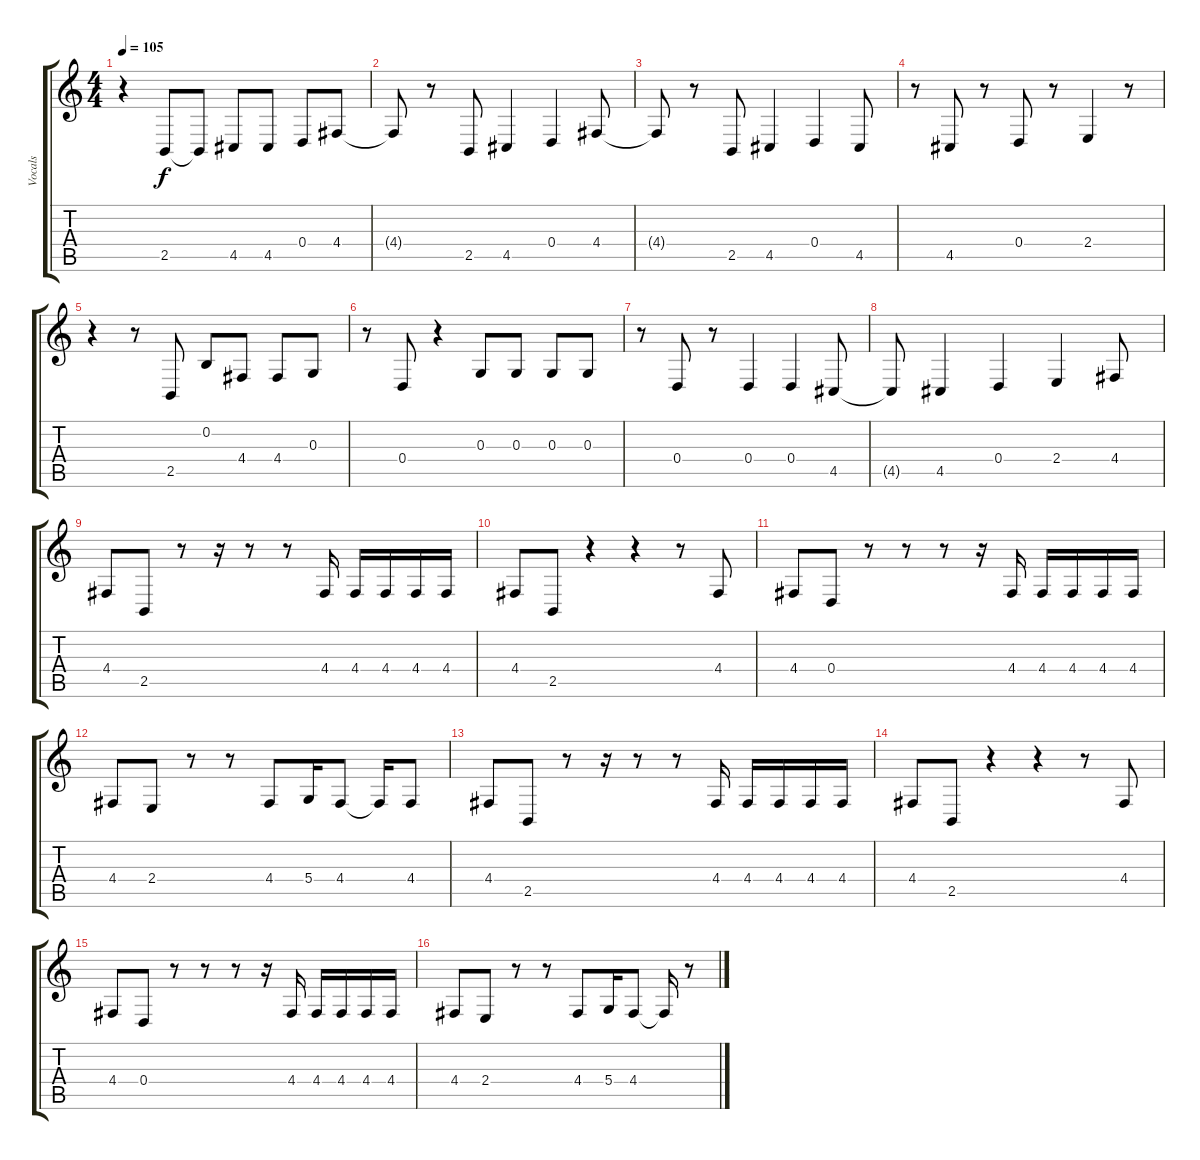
\track ("Vocals" "Vocals") {instrument electricgrandpiano}
\staff {score tabs}
\tuning (E4 B3 G3 D3 A2 E2) {hide}
\ts (4 4)
\tempo 105
\clef g2
\ks c
r.4{dy f} 2.5.8 2.5{t}.8 4.5.8 4.5.8 0.4.8 4.4.8 |
4.4{t}.8 r.8 2.5.8 4.5.4 0.4.4 4.4.8 |
4.4{t}.8 r.8 2.5.8 4.5.4 0.4.4 4.5.8 |
r.8 4.5.8 r.8 0.4.8 r.8 2.4.4 r.8 |
r.4 r.8 2.5.8 0.2.8 4.4.8 4.4.8 0.3.8 |
r.8 0.4.8 r.4 0.3.8 0.3.8 0.3.8 0.3.8 |
r.8 0.4.8 r.8 0.4.4 0.4.4 4.5.8 |
4.5{t}.8 4.5.4 0.4.4 2.4.4 4.4.8 |
4.4.8 2.5.8 r.8 r.16 r.8 r.8 4.4.16 4.4.16 4.4.16 4.4.16 4.4.16 |
4.4.8 2.5.8 r.4 r.4 r.8 4.4.8 |
4.4.8 0.4.8 r.8 r.8 r.8 r.16 4.4.16 4.4.16 4.4.16 4.4.16 4.4.16 |
4.4.8 2.4.8 r.8 r.8 4.4.8 5.4.16 4.4.8 4.4{t}.16 4.4.8 |
4.4.8 2.5.8 r.8 r.16 r.8 r.8 4.4.16 4.4.16 4.4.16 4.4.16 4.4.16 |
4.4.8 2.5.8 r.4 r.4 r.8 4.4.8 |
4.4.8 0.4.8 r.8 r.8 r.8 r.16 4.4.16 4.4.16 4.4.16 4.4.16 4.4.16 |
4.4.8 2.4.8 r.8 r.8 4.4.8 5.4.16 4.4.8 4.4{t}.16 r.8
